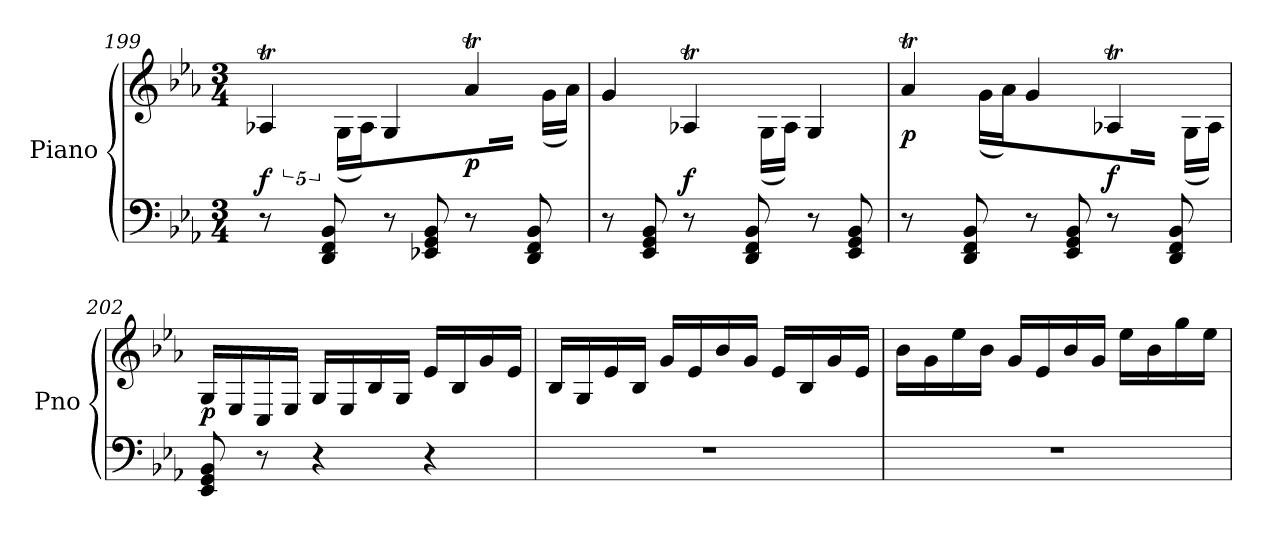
**kern	**kern	**dynam
*part1	*part1	*part1
*staff2	*staff1	*staff1/2
*I"Piano	*	*
*I'Pno	*	*
*clefF4	*clefG2	*
*k[b-e-a-]	*k[b-e-a-]	*
*E-:	*E-:	*
*M3/4	*M3/4	*
=199	=199	=199
*	*^	*
!	!	!	!LO:DY:b
8r	4A-XT/	20ryy	f
*	*	*Xtuplet	*
.	.	20B-LLyy	.
.	.	20A-JJyy	.
8DD/ 8FF/ 8BB-/	.	.	.
.	.	(<20G\LL	.
.	.	20A-\)	.
8r	4G/	5.ryy	.
8EE-X/ 8GG/ 8BB-/	.	.	.
!	!	!	!LO:DY:b
8r	4a-T/	.	p
.	.	20b-yy	.
.	.	20a-JJyy	.
8DD/ 8FF/ 8BB-/	.	.	.
.	.	(<20g\LL	.
.	.	20a-\JJ)	.
=200	=200	=200	=200
8r	4g/	5.ryy	.
8EE-/ 8GG/ 8BB-/	.	.	.
!	!	!	!LO:DY:b
8r	4A-XT/	.	f
.	.	20B-LLyy	.
.	.	20A-JJyy	.
8DD/ 8FF/ 8BB-/	.	.	.
.	.	(<20G\LL	.
.	.	20A-\JJ)	.
8r	4G/	4ryy	.
8EE-/ 8GG/ 8BB-/	.	.	.
!!LO:LB:g=z	!!
=201	=201	=201	=201
!	!	!	!LO:DY:b
8r	4a-T/	20ryy	p
.	.	20b-LLyy	.
.	.	20a-JJyy	.
8DD/ 8FF/ 8BB-/	.	.	.
.	.	(<20g\LL	.
.	.	20a-\)	.
8r	4g/	5.ryy	.
8EE-/ 8GG/ 8BB-/	.	.	.
!	!	!	!LO:DY:b
8r	4A-XT/	.	f
.	.	20B-yy	.
.	.	20A-JJyy	.
8DD/ 8FF/ 8BB-/	.	.	.
.	.	(<20G\LL	.
.	.	20A-\JJ)	.
=202	=202	=202	=202
!	!	!	!LO:DY:b
*	*v	*v	*
8EE-/ 8GG/ 8BB-/	16G/LL	p
.	16E-/	.
8r	16C/	.
.	16E-/JJ	.
4r	16G/LL	.
.	16E-/	.
.	16B-/	.
.	16G/JJ	.
4r	16e-/LL	.
.	16B-/	.
.	16g/	.
.	16e-/JJ	.
=203	=203	=203
2.r	16B-/LL	.
.	16G/	.
.	16e-/	.
.	16B-/JJ	.
.	16g/LL	.
.	16e-/	.
.	16b-/	.
.	16g/JJ	.
.	16e-/LL	.
.	16B-/	.
.	16g/	.
.	16e-/JJ	.
!!LO:LB:g=z
=204	=204	=204
2.r	16b-\LL	.
.	16g\	.
.	16ee-\	.
.	16b-\JJ	.
.	16g/LL	.
.	16e-/	.
.	16b-/	.
.	16g/JJ	.
.	16ee-\LL	.
.	16b-\	.
.	16gg\	.
.	16ee-\JJ	.
=	=	=
*-	*-	*-
